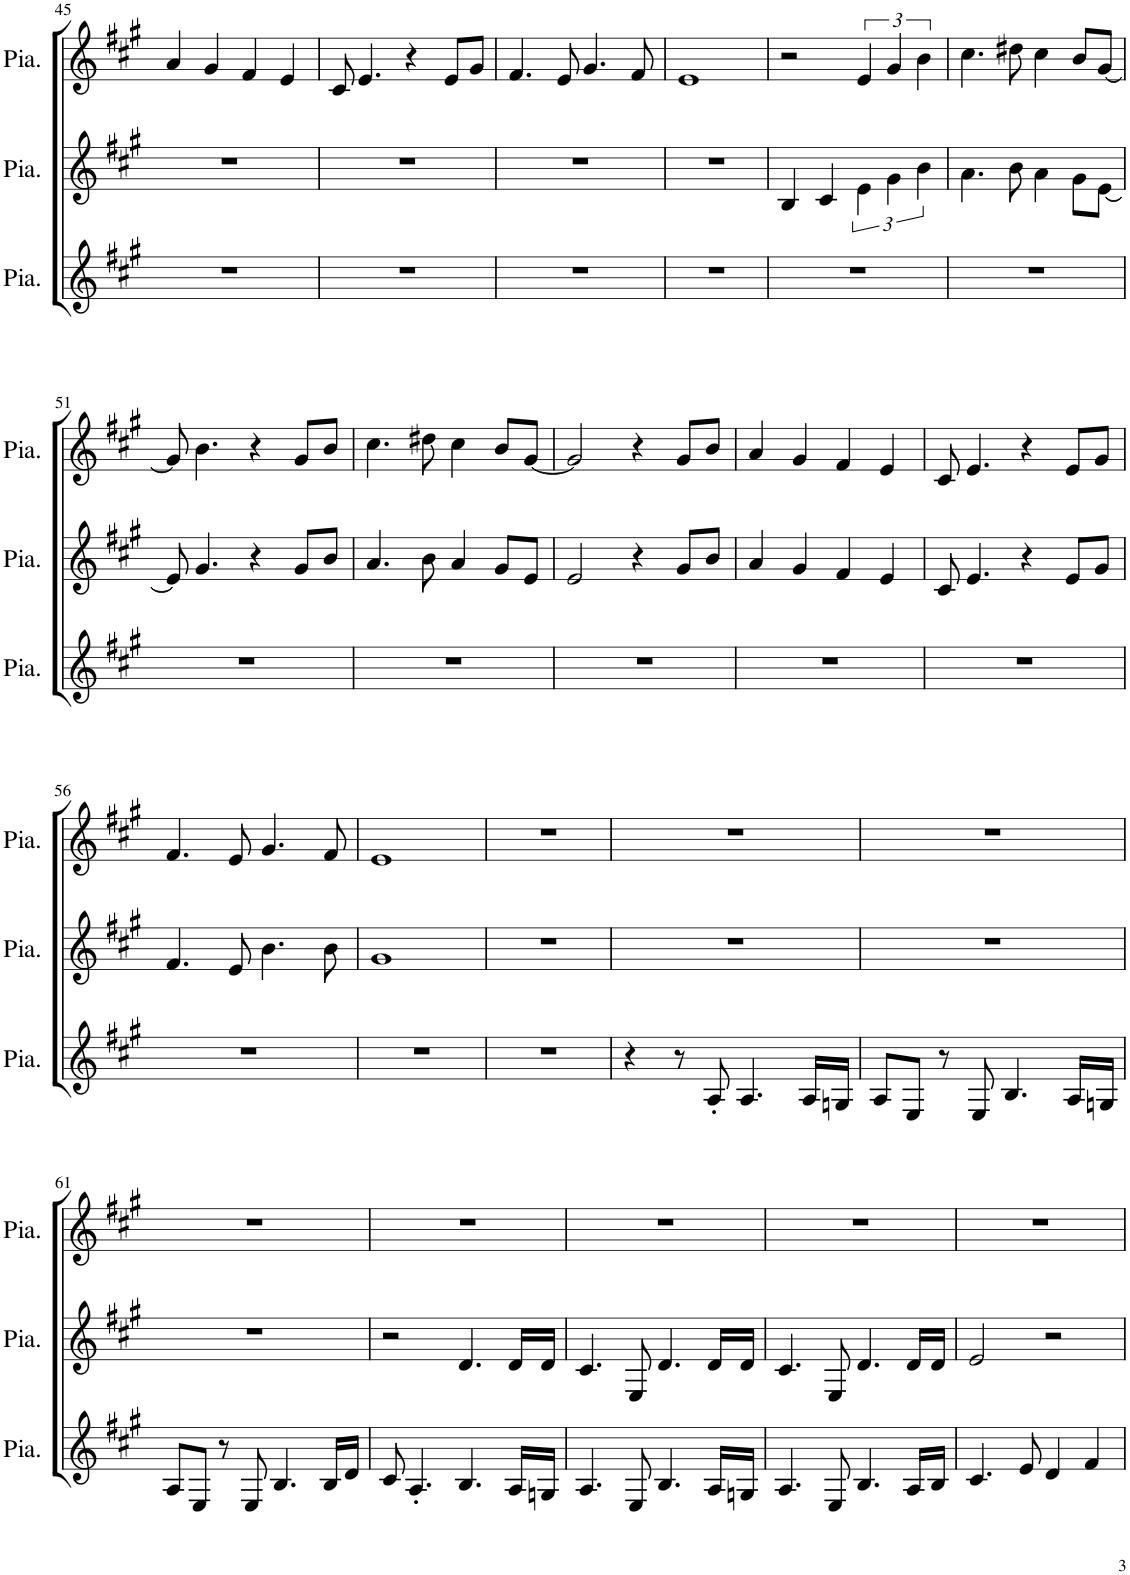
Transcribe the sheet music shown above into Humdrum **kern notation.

**kern	**kern	**kern
*part3	*part2	*part1
*staff3	*staff2	*staff1
*I"Piano	*I"Piano	*I"Piano
*I'Pia.	*I'Pia.	*I'Pia.
!!LO:PB:g=z
*clefG2	*clefG2	*clefG2
*k[f#c#g#]	*k[f#c#g#]	*k[f#c#g#]
*M4/4	*M4/4	*M4/4
=45	=45	=45
*	*^	*
1r	1r	1ryy	4a/
.	.	.	4g#/
.	.	.	4f#/
.	.	.	4e/
=46	=46	=46	=46
1r	1r	1ryy	8c#/
.	.	.	4.e/
.	.	.	4r
.	.	.	8e/L
.	.	.	8g#/J
=47	=47	=47	=47
1r	1r	1ryy	4.f#/
.	.	.	8e/
.	.	.	4.g#/
.	.	.	8f#/
=48	=48	=48	=48
1r	1r	1ryy	1e
=49	=49	=49	=49
1r	4B/	4ryy	2r
.	4c#/	4ryy	.
.	2ryy	6e\	6e/
.	.	6g#\	6g#/
.	.	6b\	6b\
=50	=50	=50	=50
1r	1ryy	4.a\	4.cc#\
.	.	8b\	8dd#X\
.	.	4a\	4cc#\
.	.	8g#\L	8b/L
.	.	[8e\J	[8g#/J
!!LO:LB:g=z
=51	=51	=51	=51
1r	8e/]	8ryy	8g#/]
.	4.g#/	4.ryy	4.b\
.	4r	4ryy	4r
.	8g#/L	8ryy	8g#/L
.	8b/J	8ryy	8b/J
=52	=52	=52	=52
1r	4.a/	4.ryy	4.cc#\
.	8b\	8ryy	8dd#X\
.	4a/	4ryy	4cc#\
.	8g#/L	8ryy	8b/L
.	[8e/J	8ryy	[8g#/J
=53	=53	=53	=53
1r	2e/]	2ryy	2g#/]
.	4r	4ryy	4r
.	8g#/L	8ryy	8g#/L
.	8b/J	8ryy	8b/J
=54	=54	=54	=54
1r	4a/	4ryy	4a/
.	4g#/	4ryy	4g#/
.	4f#/	4ryy	4f#/
.	4e/	4ryy	4e/
=55	=55	=55	=55
1r	8c#/	8ryy	8c#/
.	4.e/	4.ryy	4.e/
.	4r	4ryy	4r
.	8e/L	8ryy	8e/L
.	8g#/J	8ryy	8g#/J
!!LO:LB:g=z
=56	=56	=56	=56
1r	4.f#/	4.ryy	4.f#/
.	8e/	8ryy	8e/
.	4.b\	4.ryy	4.g#/
.	8b\	8ryy	8f#/
=57	=57	=57	=57
1r	1g#	1g#	1e
=58	=58	=58	=58
1r	1r	1ryy	1r
=59	=59	=59	=59
4r	1r	1ryy	1r
8r	.	.	.
8A'/	.	.	.
4.A/	.	.	.
16A/LL	.	.	.
16Gn/JJ	.	.	.
=60	=60	=60	=60
8A/L	1r	1ryy	1r
8E/J	.	.	.
8r	.	.	.
8E/	.	.	.
4.B/	.	.	.
16A/LL	.	.	.
16Gn/JJ	.	.	.
!!LO:LB:g=z
=61	=61	=61	=61
8A/L	1r	1ryy	1r
8E/J	.	.	.
8r	.	.	.
8E/	.	.	.
4.B/	.	.	.
16B/LL	.	.	.
16d/JJ	.	.	.
=62	=62	=62	=62
8c#/	2r	1ryy	1r
4.A'/	.	.	.
4.B/	4.d/	.	.
16A/LL	16d/LL	.	.
16Gn/JJ	16d/JJ	.	.
=63	=63	=63	=63
4.A/	4.c#/	1ryy	1r
8E/	8E/	.	.
4.B/	4.d/	.	.
16A/LL	16d/LL	.	.
16Gn/JJ	16d/JJ	.	.
=64	=64	=64	=64
4.A/	4.c#/	1ryy	1r
8E/	8E/	.	.
4.B/	4.d/	.	.
16A/LL	16d/LL	.	.
16B/JJ	16d/JJ	.	.
=65	=65	=65	=65
4.c#/	2e/	1ryy	1r
8e/	.	.	.
4d/	2r	.	.
4f#/	.	.	.
*	*v	*v	*
=	=	=
*-	*-	*-
